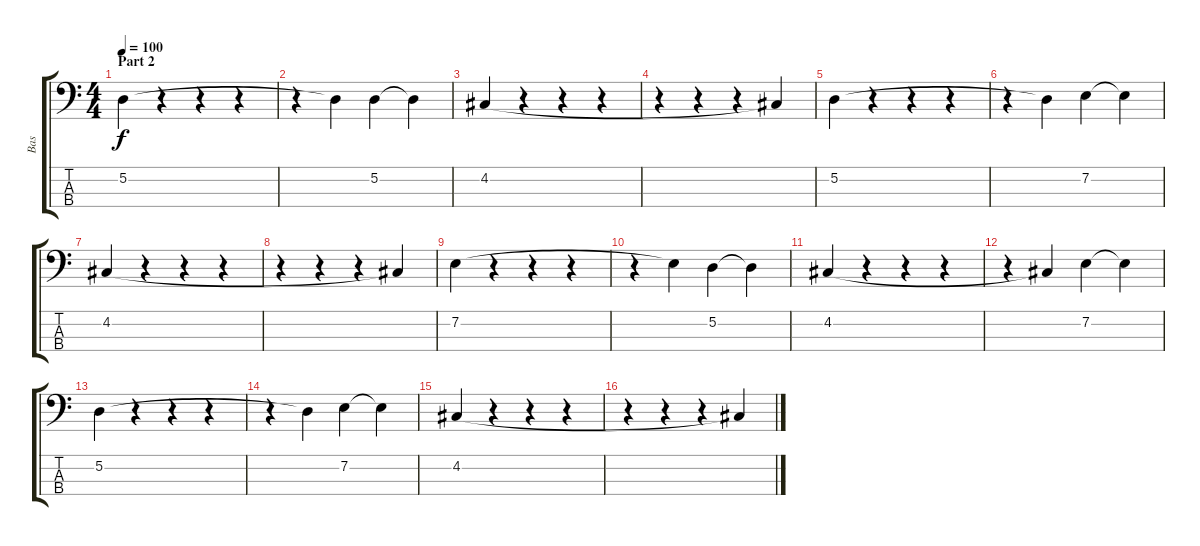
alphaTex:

\track ("Bas" "Bas") {instrument electricbasspick}
\staff {score tabs}
\tuning (D2 A1 E1 B0) {hide}
\ts (4 4)
\section ("" "Part 2")
\tempo 100
\clef f4
\ks c
5.2.4{dy f} r.4 r.4 r.4 |
r.4 5.2{t}.4 5.2.4 5.2{t}.4 |
4.2.4 r.4 r.4 r.4 |
r.4 r.4 r.4 4.2{t}.4 |
5.2.4 r.4 r.4 r.4 |
r.4 5.2{t}.4 7.2.4 7.2{t}.4 |
4.2.4 r.4 r.4 r.4 |
r.4 r.4 r.4 4.2{t}.4 |
7.2.4 r.4 r.4 r.4 |
r.4 7.2{t}.4 5.2.4 5.2{t}.4 |
4.2.4 r.4 r.4 r.4 |
r.4 4.2{t}.4 7.2.4 7.2{t}.4 |
5.2.4 r.4 r.4 r.4 |
r.4 5.2{t}.4 7.2.4 7.2{t}.4 |
4.2.4 r.4 r.4 r.4 |
r.4 r.4 r.4 4.2{t}.4
